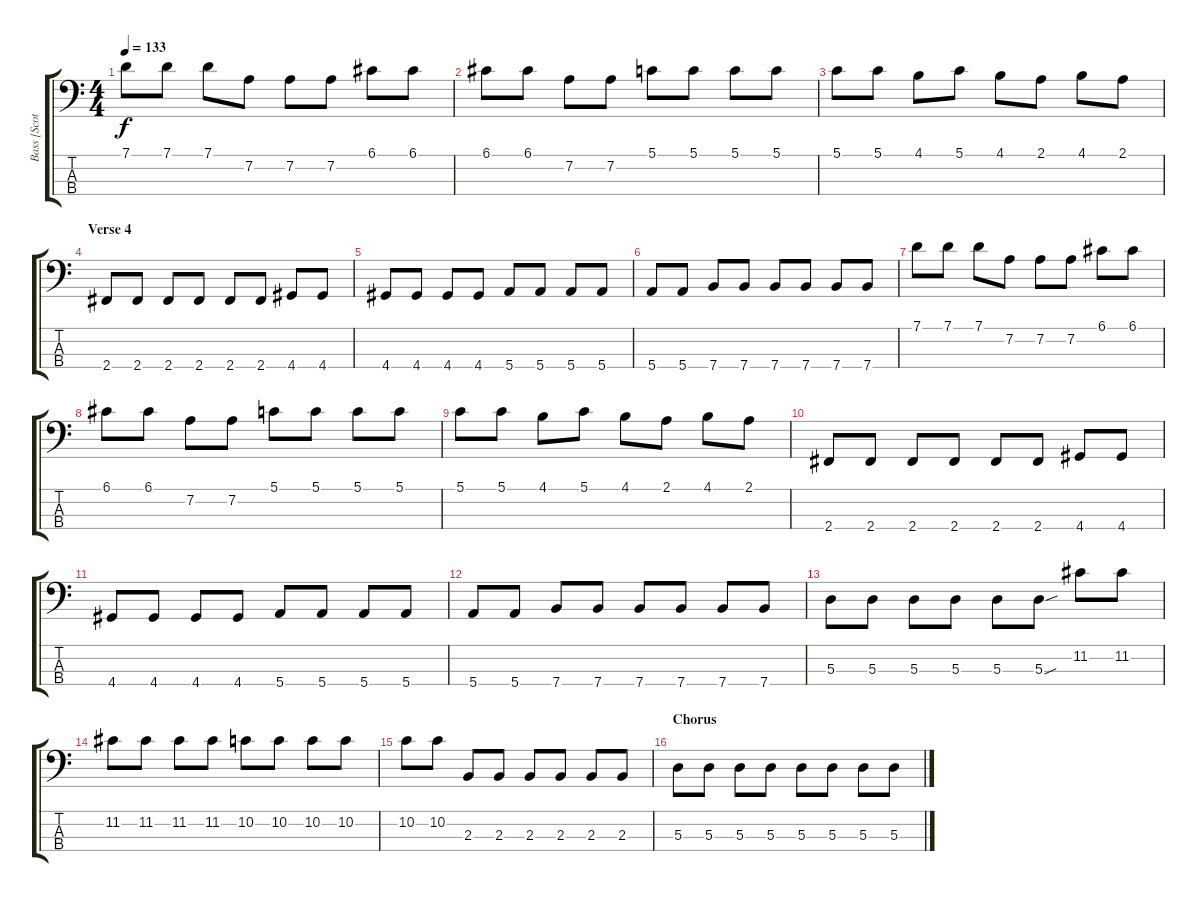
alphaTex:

\track ("Bass [Scott Reeder]" "Bass [Scot") {instrument electricbassfinger}
\staff {score tabs}
\tuning (G2 D2 A1 E1) {hide}
\ts (4 4)
\tempo 133
\clef f4
\ks c
7.1.8{dy f} 7.1.8 7.1.8 7.2.8 7.2.8 7.2.8 6.1.8 6.1.8 |
6.1.8 6.1.8 7.2.8 7.2.8 5.1.8 5.1.8 5.1.8 5.1.8 |
5.1.8 5.1.8 4.1.8 5.1.8 4.1.8 2.1.8 4.1.8 2.1.8 |
\section ("" "Verse 4")
2.4.8 2.4.8 2.4.8 2.4.8 2.4.8 2.4.8 4.4.8 4.4.8 |
4.4.8 4.4.8 4.4.8 4.4.8 5.4.8 5.4.8 5.4.8 5.4.8 |
5.4.8 5.4.8 7.4.8 7.4.8 7.4.8 7.4.8 7.4.8 7.4.8 |
7.1.8 7.1.8 7.1.8 7.2.8 7.2.8 7.2.8 6.1.8 6.1.8 |
6.1.8 6.1.8 7.2.8 7.2.8 5.1.8 5.1.8 5.1.8 5.1.8 |
5.1.8 5.1.8 4.1.8 5.1.8 4.1.8 2.1.8 4.1.8 2.1.8 |
2.4.8 2.4.8 2.4.8 2.4.8 2.4.8 2.4.8 4.4.8 4.4.8 |
4.4.8 4.4.8 4.4.8 4.4.8 5.4.8 5.4.8 5.4.8 5.4.8 |
5.4.8 5.4.8 7.4.8 7.4.8 7.4.8 7.4.8 7.4.8 7.4.8 |
5.3.8 5.3.8 5.3.8 5.3.8 5.3.8 5.3{sou}.8 11.2.8 11.2.8 |
11.2.8 11.2.8 11.2.8 11.2.8 10.2.8 10.2.8 10.2.8 10.2.8 |
10.2.8 10.2.8 2.3.8 2.3.8 2.3.8 2.3.8 2.3.8 2.3.8 |
\section ("" "Chorus")
5.3.8 5.3.8 5.3.8 5.3.8 5.3.8 5.3.8 5.3.8 5.3.8
